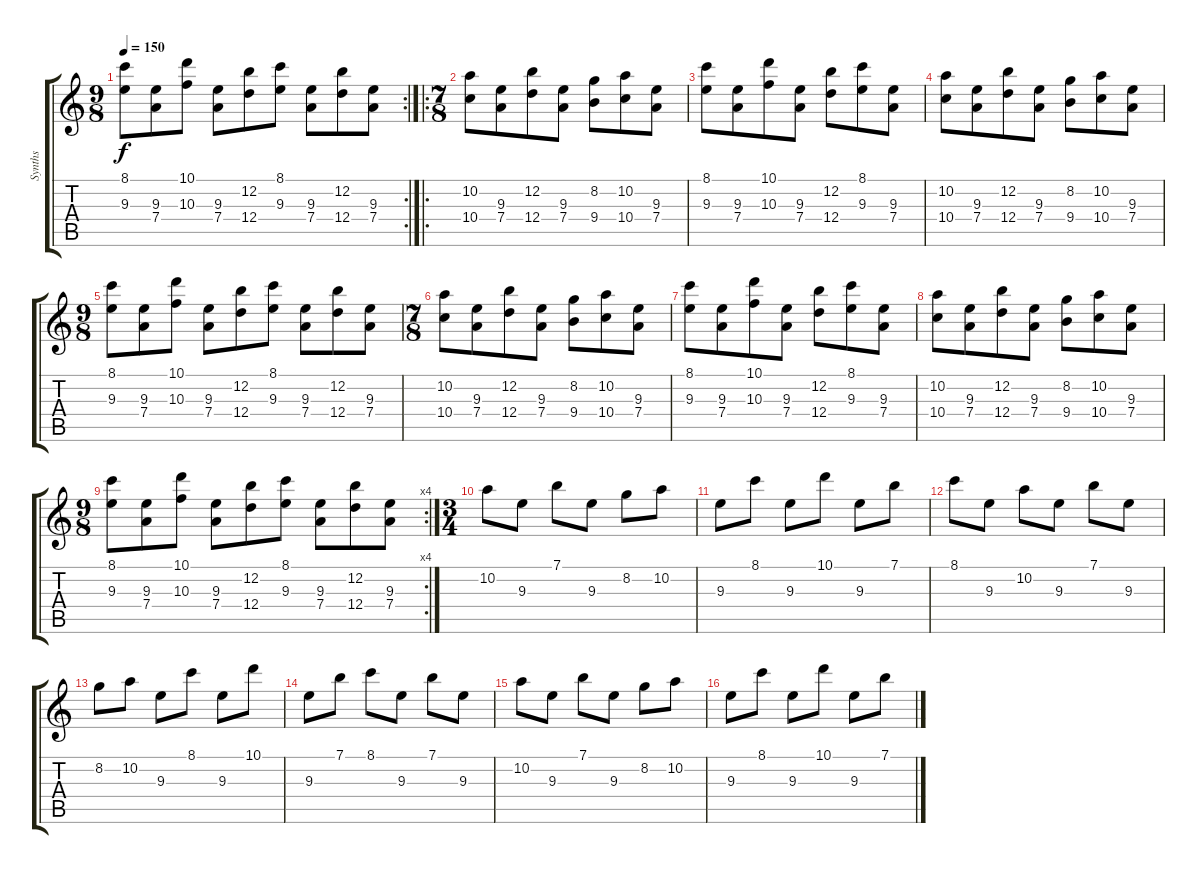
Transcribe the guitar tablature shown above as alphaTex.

\track ("Synths" "Synths") {instrument pad1newage}
\staff {score tabs}
\tuning (E5 B4 G4 D4 A3 E3) {hide}
\rc 2
\ts (9 8)
\tempo 150
\clef g2
\ks c
(8.1 9.3).8{dy f} (9.3 7.4).8 (10.1 10.3).8 (9.3 7.4).8 (12.2 12.4).8 (8.1 9.3).8 (9.3 7.4).8 (12.2 12.4).8 (9.3 7.4).8 |
\ro
\ts (7 8)
(10.2 10.4).8 (9.3 7.4).8 (12.2 12.4).8 (9.3 7.4).8 (8.2 9.4).8 (10.2 10.4).8 (9.3 7.4).8 |
(8.1 9.3).8 (9.3 7.4).8 (10.1 10.3).8 (9.3 7.4).8 (12.2 12.4).8 (8.1 9.3).8 (9.3 7.4).8 |
(10.2 10.4).8 (9.3 7.4).8 (12.2 12.4).8 (9.3 7.4).8 (8.2 9.4).8 (10.2 10.4).8 (9.3 7.4).8 |
\ts (9 8)
(8.1 9.3).8 (9.3 7.4).8 (10.1 10.3).8 (9.3 7.4).8 (12.2 12.4).8 (8.1 9.3).8 (9.3 7.4).8 (12.2 12.4).8 (9.3 7.4).8 |
\ts (7 8)
(10.2 10.4).8 (9.3 7.4).8 (12.2 12.4).8 (9.3 7.4).8 (8.2 9.4).8 (10.2 10.4).8 (9.3 7.4).8 |
(8.1 9.3).8 (9.3 7.4).8 (10.1 10.3).8 (9.3 7.4).8 (12.2 12.4).8 (8.1 9.3).8 (9.3 7.4).8 |
(10.2 10.4).8 (9.3 7.4).8 (12.2 12.4).8 (9.3 7.4).8 (8.2 9.4).8 (10.2 10.4).8 (9.3 7.4).8 |
\rc 4
\ts (9 8)
(8.1 9.3).8 (9.3 7.4).8 (10.1 10.3).8 (9.3 7.4).8 (12.2 12.4).8 (8.1 9.3).8 (9.3 7.4).8 (12.2 12.4).8 (9.3 7.4).8 |
\ts (3 4)
10.2.8 9.3.8 7.1.8 9.3.8 8.2.8 10.2.8 |
9.3.8 8.1.8 9.3.8 10.1.8 9.3.8 7.1.8 |
8.1.8 9.3.8 10.2.8 9.3.8 7.1.8 9.3.8 |
8.2.8 10.2.8 9.3.8 8.1.8 9.3.8 10.1.8 |
9.3.8 7.1.8 8.1.8 9.3.8 7.1.8 9.3.8 |
10.2.8 9.3.8 7.1.8 9.3.8 8.2.8 10.2.8 |
9.3.8 8.1.8 9.3.8 10.1.8 9.3.8 7.1.8
